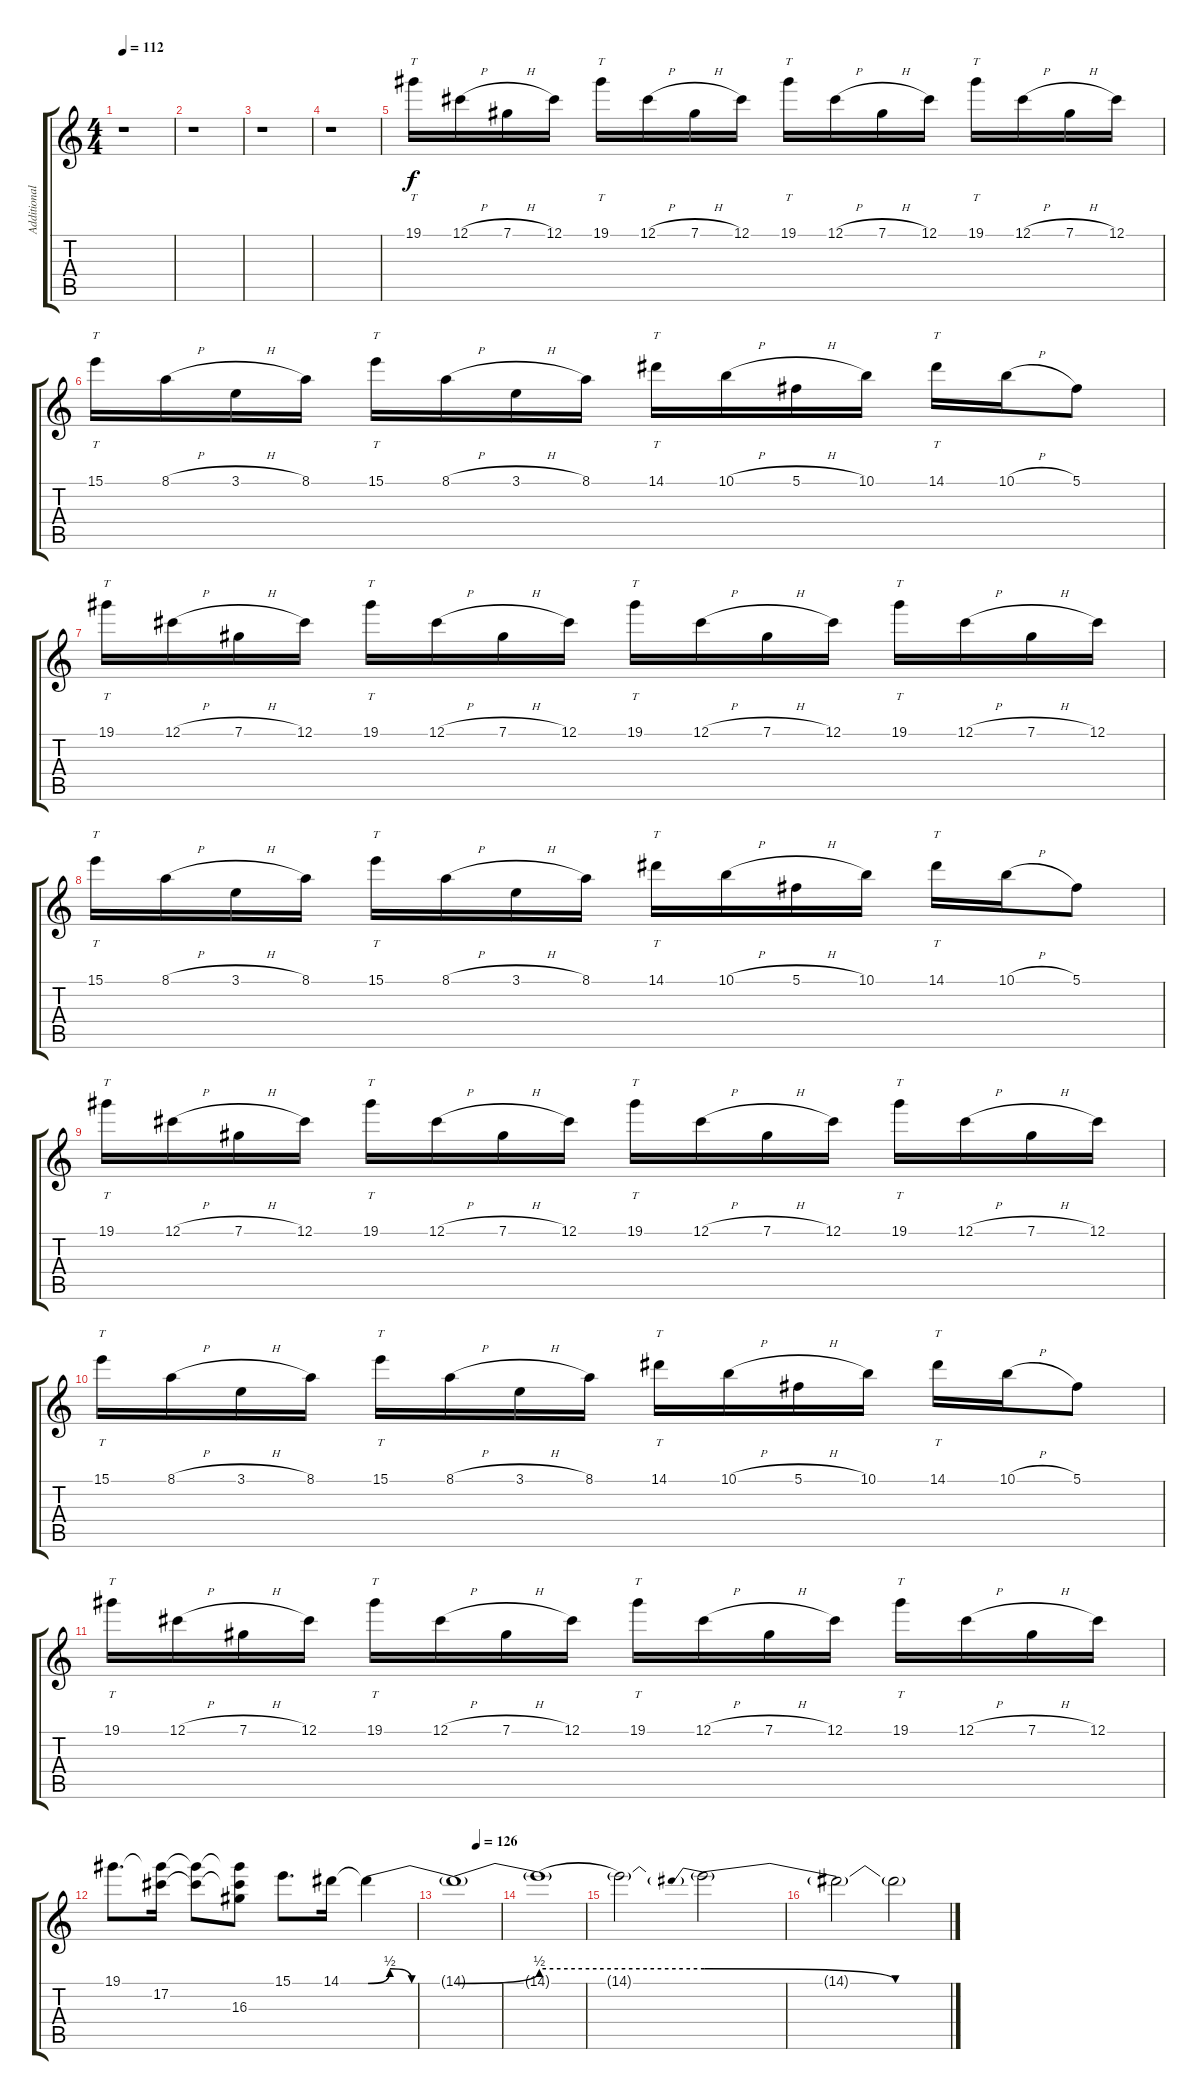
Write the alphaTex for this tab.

\track ("Additional Guitar 1" "Additional") {instrument distortionguitar}
\staff {score tabs}
\tuning (Db4 Ab3 E3 B2 Gb2 B1) {hide}
\ts (4 4)
\tempo 112
\clef g2
\ks c
r.1{dy f} |
r.1 |
r.1 |
r.1 |
19.1.16{tt} 12.1{h}.16 7.1{h}.16 12.1.16 19.1.16{tt} 12.1{h}.16 7.1{h}.16 12.1.16 19.1.16{tt} 12.1{h}.16 7.1{h}.16 12.1.16 19.1.16{tt} 12.1{h}.16 7.1{h}.16 12.1.16 |
15.1.16{tt} 8.1{h}.16 3.1{h}.16 8.1.16 15.1.16{tt} 8.1{h}.16 3.1{h}.16 8.1.16 14.1.16{tt} 10.1{h}.16 5.1{h}.16 10.1.16 14.1.16{tt} 10.1{h}.16 5.1.8 |
19.1.16{tt} 12.1{h}.16 7.1{h}.16 12.1.16 19.1.16{tt} 12.1{h}.16 7.1{h}.16 12.1.16 19.1.16{tt} 12.1{h}.16 7.1{h}.16 12.1.16 19.1.16{tt} 12.1{h}.16 7.1{h}.16 12.1.16 |
15.1.16{tt} 8.1{h}.16 3.1{h}.16 8.1.16 15.1.16{tt} 8.1{h}.16 3.1{h}.16 8.1.16 14.1.16{tt} 10.1{h}.16 5.1{h}.16 10.1.16 14.1.16{tt} 10.1{h}.16 5.1.8 |
19.1.16{tt} 12.1{h}.16 7.1{h}.16 12.1.16 19.1.16{tt} 12.1{h}.16 7.1{h}.16 12.1.16 19.1.16{tt} 12.1{h}.16 7.1{h}.16 12.1.16 19.1.16{tt} 12.1{h}.16 7.1{h}.16 12.1.16 |
15.1.16{tt} 8.1{h}.16 3.1{h}.16 8.1.16 15.1.16{tt} 8.1{h}.16 3.1{h}.16 8.1.16 14.1.16{tt} 10.1{h}.16 5.1{h}.16 10.1.16 14.1.16{tt} 10.1{h}.16 5.1.8 |
19.1.16{tt} 12.1{h}.16 7.1{h}.16 12.1.16 19.1.16{tt} 12.1{h}.16 7.1{h}.16 12.1.16 19.1.16{tt} 12.1{h}.16 7.1{h}.16 12.1.16 19.1.16{tt} 12.1{h}.16 7.1{h}.16 12.1.16 |
19.1.8{d} (19.1{t} 17.2).16 (19.1{t} 17.2{t}).8 (19.1{t} 17.2{t} 16.3).8 15.1.8{d} 14.1.16 14.1{be (custom 0 0 15 2 30 0 60 0) t}.4 |
\tempo (126 0.5)
14.1{be (bend 0 0 60 2) t}.1 |
14.1{be (hold 0 2 60 2) t}.1{volume 11} |
14.1{t}.2 14.1{be (prebendrelease 0 2 60 0) t}.2 |
14.1{t}.2 14.1{be (hold 0 0 60 0) t}.2
